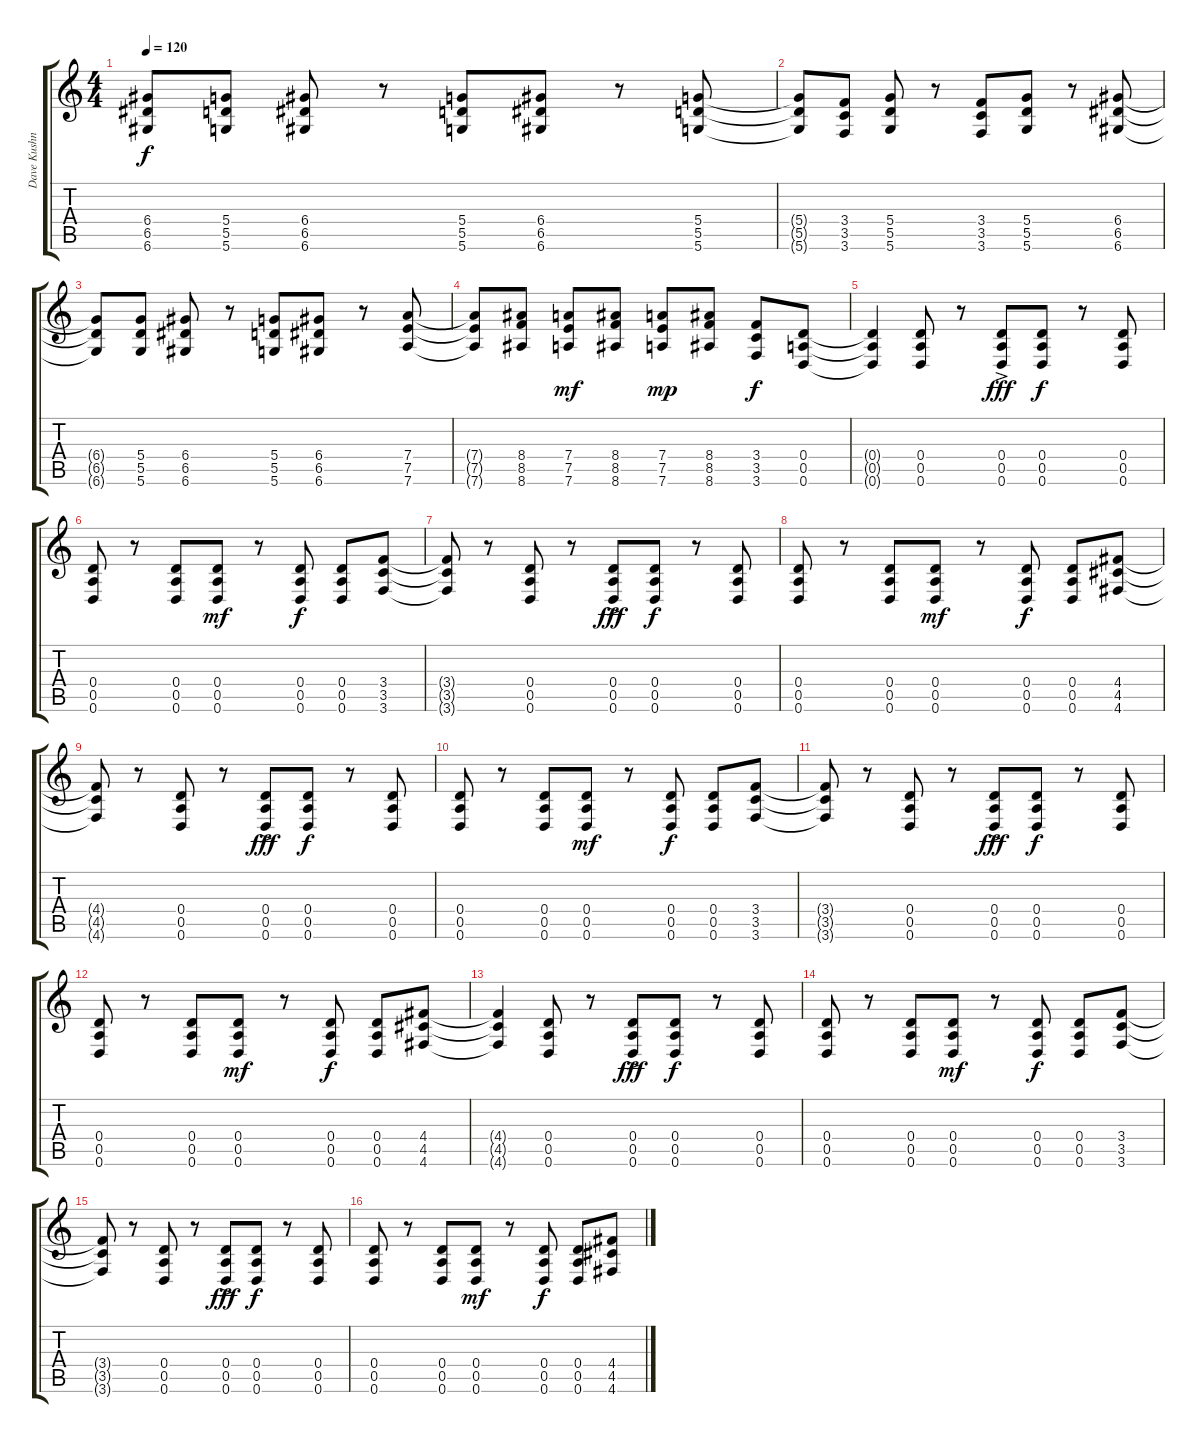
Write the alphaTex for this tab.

\track ("Dave Kushner" "Dave Kushn") {instrument distortionguitar}
\staff {score tabs}
\tuning (E4 B3 G3 D3 A2 D2) {hide}
\ts (4 4)
\tempo 120
\clef g2
\ks c
(6.4{t} 6.5{t} 6.6{t}).8{dy f} (5.4 5.5 5.6).8 (6.4 6.5 6.6).8 r.8 (5.4 5.5 5.6).8 (6.4 6.5 6.6).8 r.8 (5.4 5.5 5.6).8 |
(5.4{t} 5.5{t} 5.6{t}).8 (3.4 3.5 3.6).8 (5.4 5.5 5.6).8 r.8 (3.4 3.5 3.6).8 (5.4 5.5 5.6).8 r.8 (6.4 6.5 6.6).8 |
(6.4{t} 6.5{t} 6.6{t}).8 (5.4 5.5 5.6).8 (6.4 6.5 6.6).8 r.8 (5.4 5.5 5.6).8 (6.4 6.5 6.6).8 r.8 (7.4 7.5 7.6).8 |
(7.4{t} 7.5{t} 7.6{t}).8 (8.4 8.5 8.6).8 (7.4 7.5 7.6).8{dy mf} (8.4 8.5 8.6).8 (7.4 7.5 7.6).8{dy mp} (8.4 8.5 8.6).8 (3.4 3.5 3.6).8{dy f} (0.4 0.5 0.6).8 |
(0.4{t} 0.5{t} 0.6{t}).4 (0.4 0.5 0.6).8 r.8 (0.4 0.5 0.6{ac}).8{dy fff} (0.4 0.5 0.6).8{dy f} r.8 (0.4 0.5 0.6).8 |
(0.4 0.5 0.6).8 r.8 (0.4 0.5 0.6).8 (0.4 0.5 0.6).8{dy mf} r.8 (0.4 0.5 0.6).8{dy f} (0.4 0.5 0.6).8 (3.4 3.5 3.6).8 |
(3.4{t} 3.5{t} 3.6{t}).8 r.8 (0.4 0.5 0.6).8 r.8 (0.4 0.5 0.6{ac}).8{dy fff} (0.4 0.5 0.6).8{dy f} r.8 (0.4 0.5 0.6).8 |
(0.4 0.5 0.6).8 r.8 (0.4 0.5 0.6).8 (0.4 0.5 0.6).8{dy mf} r.8 (0.4 0.5 0.6).8{dy f} (0.4 0.5 0.6).8 (4.4 4.5 4.6).8 |
(4.4{t} 4.5{t} 4.6{t}).8 r.8 (0.4 0.5 0.6).8 r.8 (0.4 0.5 0.6{ac}).8{dy fff} (0.4 0.5 0.6).8{dy f} r.8 (0.4 0.5 0.6).8 |
(0.4 0.5 0.6).8 r.8 (0.4 0.5 0.6).8 (0.4 0.5 0.6).8{dy mf} r.8 (0.4 0.5 0.6).8{dy f} (0.4 0.5 0.6).8 (3.4 3.5 3.6).8 |
(3.4{t} 3.5{t} 3.6{t}).8 r.8 (0.4 0.5 0.6).8 r.8 (0.4 0.5 0.6{ac}).8{dy fff} (0.4 0.5 0.6).8{dy f} r.8 (0.4 0.5 0.6).8 |
(0.4 0.5 0.6).8 r.8 (0.4 0.5 0.6).8 (0.4 0.5 0.6).8{dy mf} r.8 (0.4 0.5 0.6).8{dy f} (0.4 0.5 0.6).8 (4.4 4.5 4.6).8 |
(4.4{t} 4.5{t} 4.6{t}).4 (0.4 0.5 0.6).8 r.8 (0.4 0.5 0.6{ac}).8{dy fff} (0.4 0.5 0.6).8{dy f} r.8 (0.4 0.5 0.6).8 |
(0.4 0.5 0.6).8 r.8 (0.4 0.5 0.6).8 (0.4 0.5 0.6).8{dy mf} r.8 (0.4 0.5 0.6).8{dy f} (0.4 0.5 0.6).8 (3.4 3.5 3.6).8 |
(3.4{t} 3.5{t} 3.6{t}).8 r.8 (0.4 0.5 0.6).8 r.8 (0.4 0.5 0.6{ac}).8{dy fff} (0.4 0.5 0.6).8{dy f} r.8 (0.4 0.5 0.6).8 |
(0.4 0.5 0.6).8 r.8 (0.4 0.5 0.6).8 (0.4 0.5 0.6).8{dy mf} r.8 (0.4 0.5 0.6).8{dy f} (0.4 0.5 0.6).8 (4.4 4.5 4.6).8
